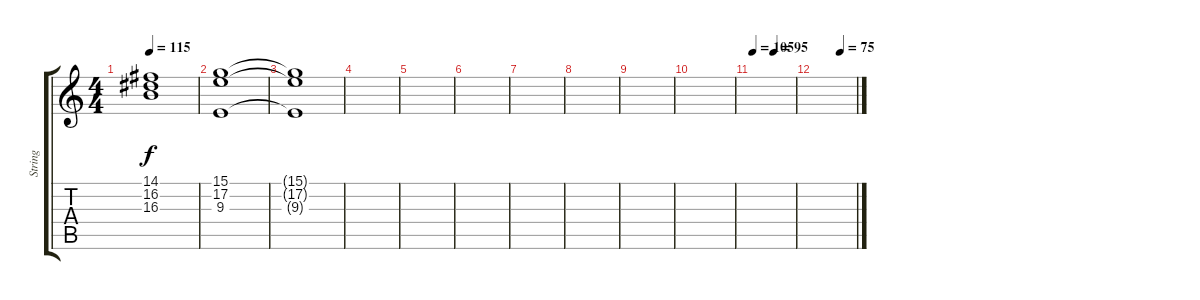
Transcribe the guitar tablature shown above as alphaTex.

\track ("String" "String") {instrument stringensemble1}
\staff {score tabs}
\tuning (E4 B3 G3 D3 A2 E2) {hide}
\ts (4 4)
\tempo 115
\clef g2
\ks c
(14.1 16.2 16.3).1{dy f} |
(15.1 17.2 9.3).1 |
(15.1{t} 17.2{t} 9.3{t}).1 |
|
|
|
|
|
|
|
\tempo (95 0.5)
\tempo 105
|
\tempo (75 0.625)
